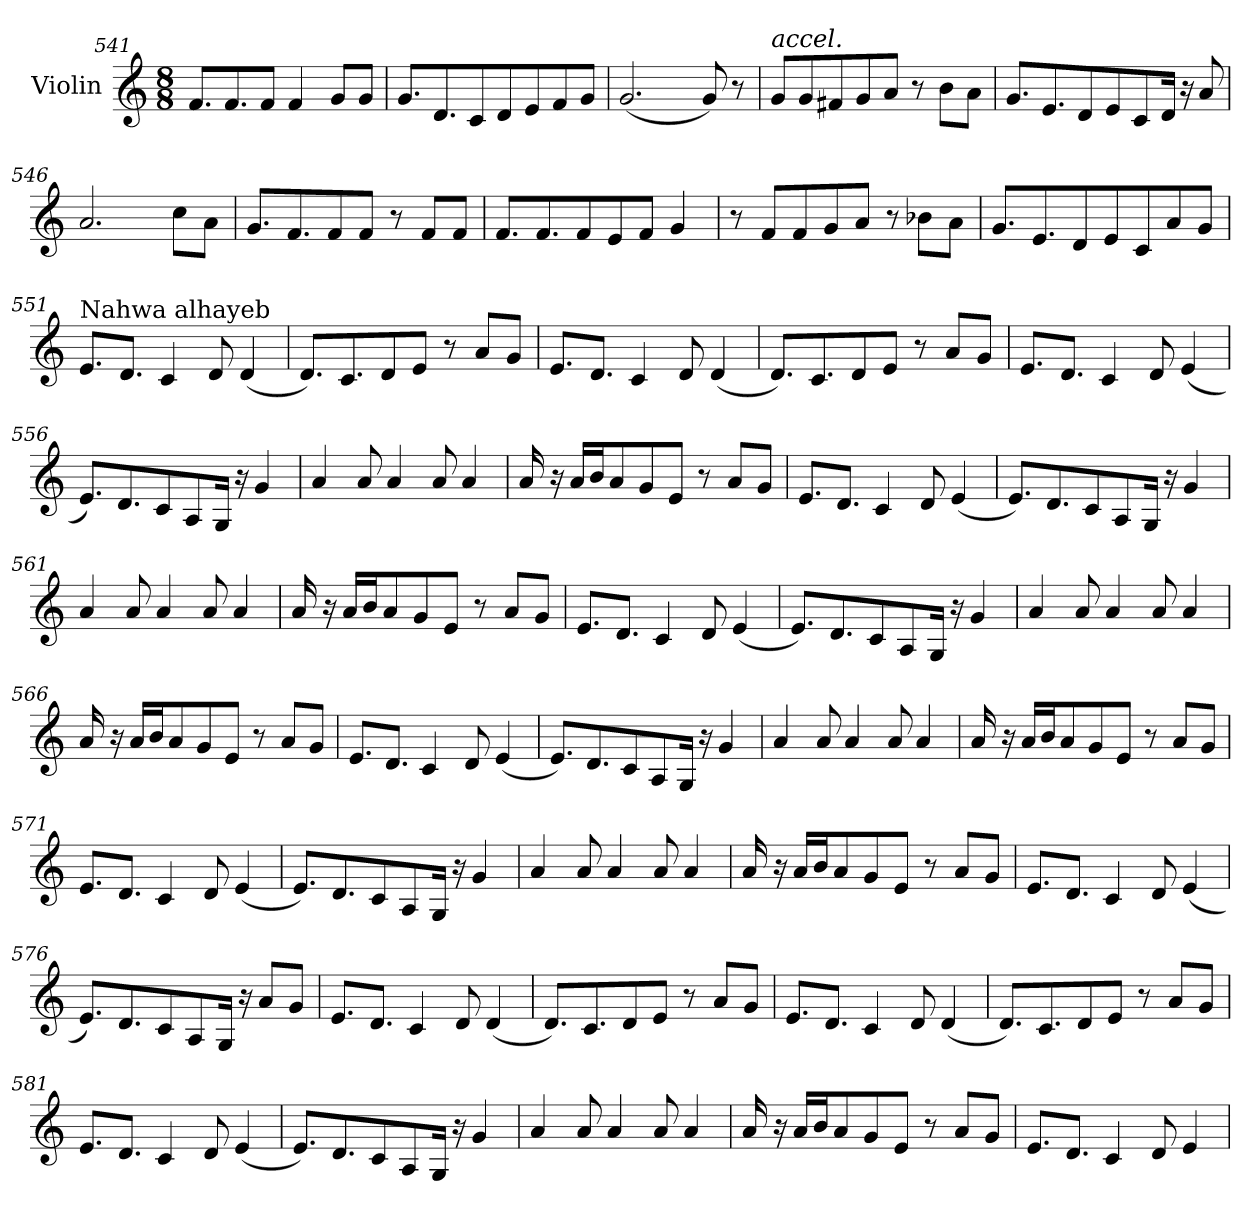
**kern
*part1
*staff1
*I"Violin
*clefG2
*k[]
*C:
*M8/8
=541
8.f/L
8.f/
8f/J
4f/
8g/L
8g/J
=542
8.g/L
8.d/
8c/
8d/
8e/
8f/
8g/J
=543
(<2.g/
8g/)
8r
!!LO:PB:g=z
=544
!LO:TX:a:i:t=accel.
8g/L
8g/
8f#X/
8g/
8a/J
8r
8b\L
8a\J
=545
8.g/L
8.e/
8d/
8e/
8c/
16d/Jk
16r
8a/
=546
2.a/
8cc\L
8a\J
=547
8.g/L
8.f/
8f/
8f/J
8r
8f/L
8f/J
!!LO:LB:g=z
=548
8.f/L
8.f/
8f/
8e/
8f/J
4g/
=549
8r
8f/L
8f/
8g/
8a/J
8r
8b-X\L
8a\J
=550
*MM120
8.g/L
8.e/
8d/
8e/
8c/
8a/
8g/J
=551
!LO:TX:a:t=Nahwa alhayeb
8.e/L
8.d/J
4c/
8d/
(<4d/
!!LO:LB:g=z
=552
8.d/L)
8.c/
8d/
8e/J
8r
8a/L
8g/J
=553
8.e/L
8.d/J
4c/
8d/
(<4d/
=554
8.d/L)
8.c/
8d/
8e/J
8r
8a/L
8g/J
=555
8.e/L
8.d/J
4c/
8d/
(<4e/
!!LO:LB:g=z
=556
8.e/L)
8.d/
8c/
8A/
16G/Jk
16r
4g/
=557
4a/
8a/
4a/
8a/
4a/
=558
16a/
16r
16a/LL
16b/J
8a/
8g/
8e/J
8r
8a/L
8g/J
=559
8.e/L
8.d/J
4c/
8d/
(<4e/
!!LO:LB:g=z
=560
8.e/L)
8.d/
8c/
8A/
16G/Jk
16r
4g/
=561
4a/
8a/
4a/
8a/
4a/
=562
16a/
16r
16a/LL
16b/J
8a/
8g/
8e/J
8r
8a/L
8g/J
=563
8.e/L
8.d/J
4c/
8d/
(<4e/
!!LO:LB:g=z
=564
8.e/L)
8.d/
8c/
8A/
16G/Jk
16r
4g/
=565
4a/
8a/
4a/
8a/
4a/
=566
16a/
16r
16a/LL
16b/J
8a/
8g/
8e/J
8r
8a/L
8g/J
=567
8.e/L
8.d/J
4c/
8d/
(<4e/
!!LO:LB:g=z
=568
8.e/L)
8.d/
8c/
8A/
16G/Jk
16r
4g/
=569
4a/
8a/
4a/
8a/
4a/
=570
16a/
16r
16a/LL
16b/J
8a/
8g/
8e/J
8r
8a/L
8g/J
=571
8.e/L
8.d/J
4c/
8d/
(<4e/
!!LO:LB:g=z
=572
8.e/L)
8.d/
8c/
8A/
16G/Jk
16r
4g/
=573
4a/
8a/
4a/
8a/
4a/
=574
16a/
16r
16a/LL
16b/J
8a/
8g/
8e/J
8r
8a/L
8g/J
=575
8.e/L
8.d/J
4c/
8d/
(<4e/
!!LO:PB:g=z
=576
8.e/L)
8.d/
8c/
8A/
16G/Jk
16r
8a/L
8g/J
=577
8.e/L
8.d/J
4c/
8d/
(<4d/
=578
8.d/L)
8.c/
8d/
8e/J
8r
8a/L
8g/J
=579
8.e/L
8.d/J
4c/
8d/
(<4d/
!!LO:LB:g=z
=580
8.d/L)
8.c/
8d/
8e/J
8r
8a/L
8g/J
=581
8.e/L
8.d/J
4c/
8d/
(<4e/
=582
8.e/L)
8.d/
8c/
8A/
16G/Jk
16r
4g/
=583
4a/
8a/
4a/
8a/
4a/
!!LO:LB:g=z
=584
16a/
16r
16a/LL
16b/J
8a/
8g/
8e/J
8r
8a/L
8g/J
=585
8.e/L
8.d/J
4c/
8d/
4e/
=
*-
